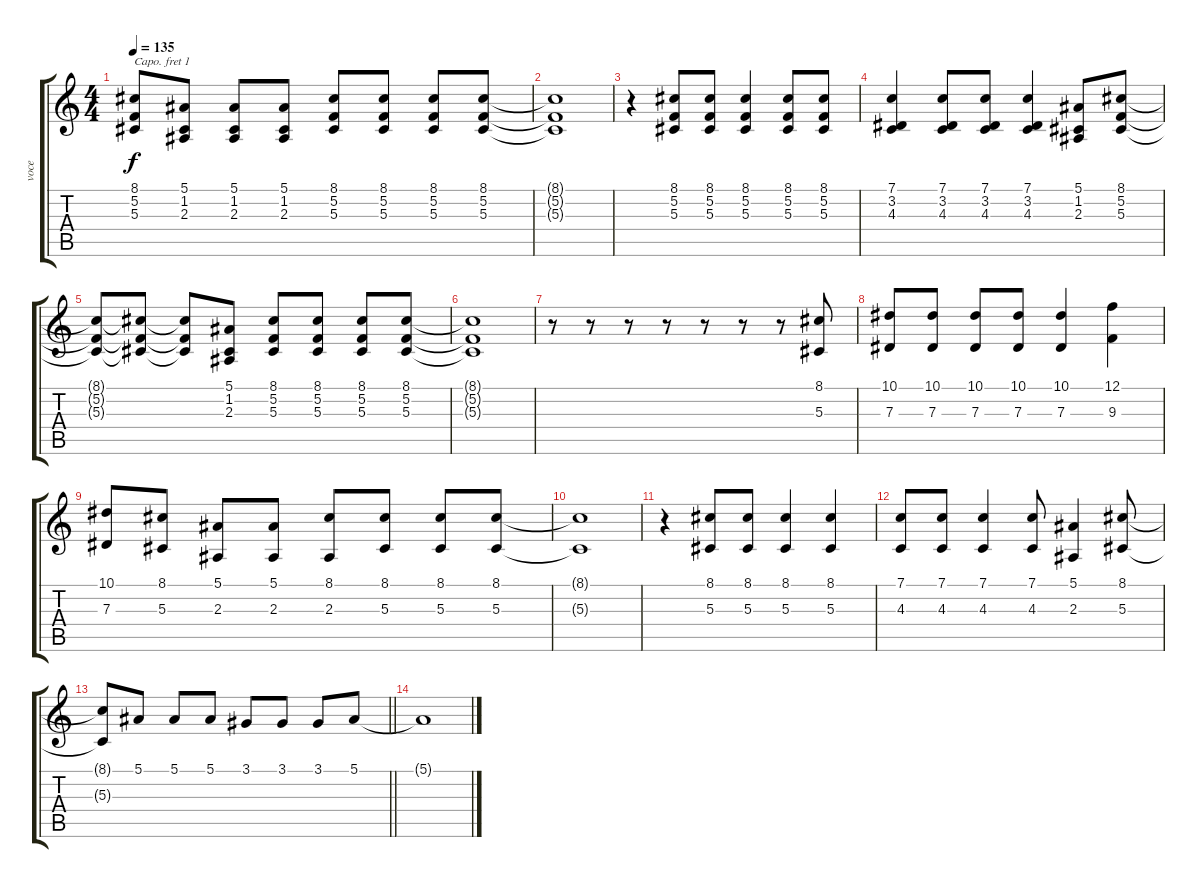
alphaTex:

\track ("voce" "voce") {instrument altosax}
\staff {score tabs}
\capo 1
\tuning (E4 B3 G3 D3 A2 E2) {hide}
\ts (4 4)
\tempo 135
\clef g2
\ks c
(8.1{t} 5.2{t} 5.3{t}).8{dy f} (5.1 1.2 2.3).8 (5.1 1.2 2.3).8 (5.1 1.2 2.3).8 (8.1 5.2 5.3).8 (8.1 5.2 5.3).8 (8.1 5.2 5.3).8 (8.1 5.2 5.3).8 |
(8.1{t} 5.2{t} 5.3{t}).1 |
r.4 (8.1 5.2 5.3).8 (8.1 5.2 5.3).8 (8.1 5.2 5.3).4 (8.1 5.2 5.3).8 (8.1 5.2 5.3).8 |
(7.1 3.2 4.3).4 (7.1 3.2 4.3).8 (7.1 3.2 4.3).8 (7.1 3.2 4.3).4 (5.1 1.2 2.3).8 (8.1 5.2 5.3).8 |
(8.1{t} 5.2{t} 5.3{t}).8 (8.1{t} 5.2{t} 5.3{t}).8 (8.1{t} 5.2{t} 5.3{t}).8 (5.1 1.2 2.3).8 (8.1 5.2 5.3).8 (8.1 5.2 5.3).8 (8.1 5.2 5.3).8 (8.1 5.2 5.3).8 |
(8.1{t} 5.2{t} 5.3{t}).1 |
r.8 r.8 r.8 r.8 r.8 r.8 r.8 (8.1 5.3).8 |
(10.1 7.3).8 (10.1 7.3).8 (10.1 7.3).8 (10.1 7.3).8 (10.1 7.3).4 (12.1 9.3).4 |
(10.1 7.3).8 (8.1 5.3).8 (5.1 2.3).8 (5.1 2.3).8 (8.1 2.3).8 (8.1 5.3).8 (8.1 5.3).8 (8.1 5.3).8 |
(8.1{t} 5.3{t}).1 |
r.4 (8.1 5.3).8 (8.1 5.3).8 (8.1 5.3).4 (8.1 5.3).4 |
(7.1 4.3).8 (7.1 4.3).8 (7.1 4.3).4 (7.1 4.3).8 (5.1 2.3).4 (8.1 5.3).8 |
\barLineRight lightlight
(8.1{t} 5.3{t}).8 5.1.8 5.1.8 5.1.8 3.1.8 3.1.8 3.1.8 5.1.8 |
5.1{t}.1
